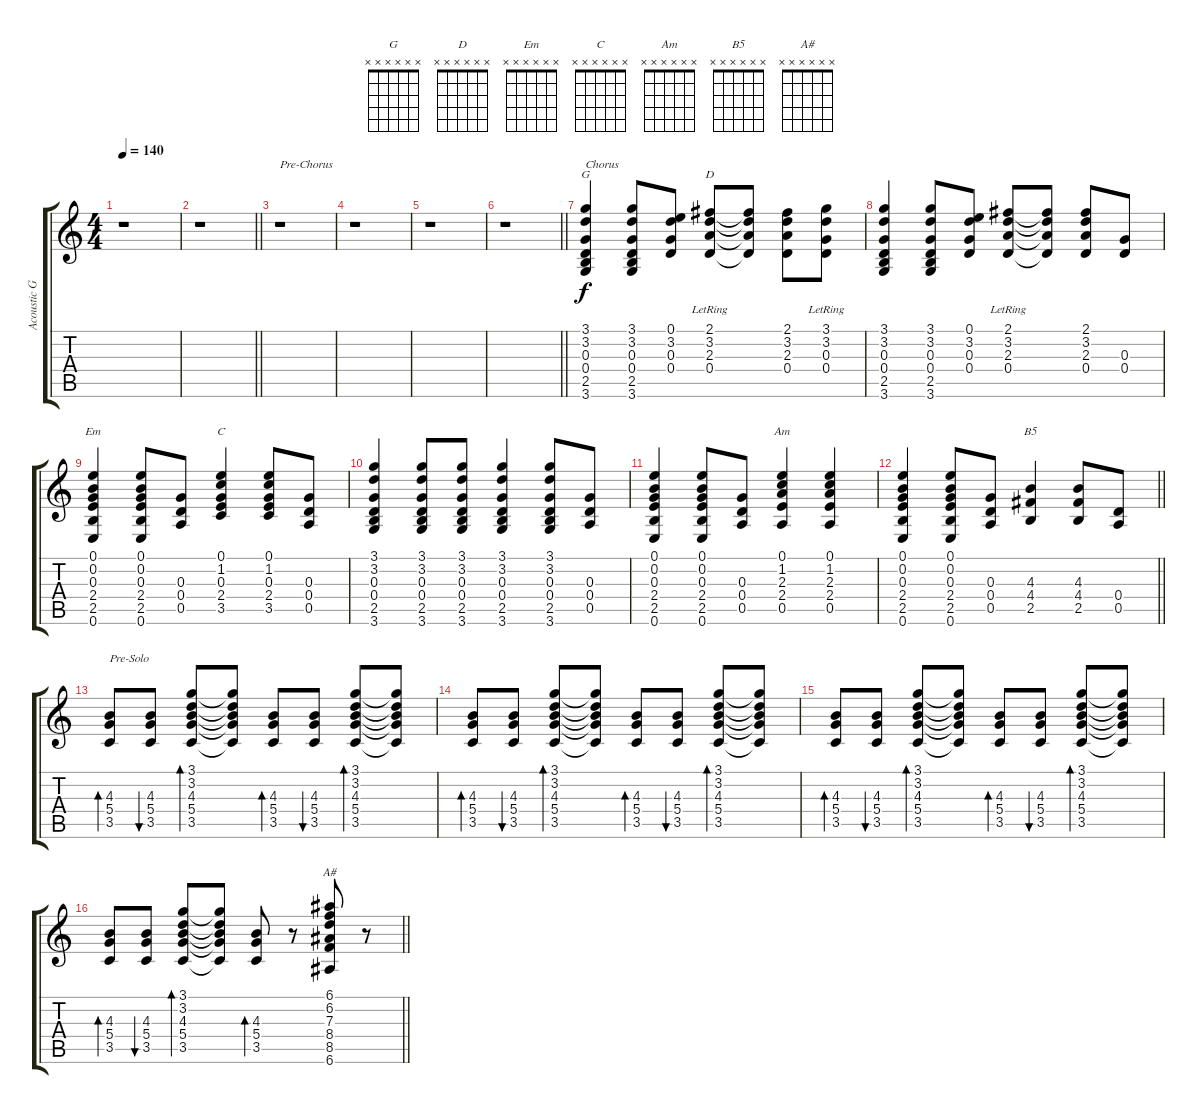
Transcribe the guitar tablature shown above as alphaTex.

\track ("Acoustic Guitar" "Acoustic G") {instrument acousticguitarnylon}
\staff {score tabs}
\tuning (E4 B3 G3 D3 A2 E2) {hide}
\chord ("G" x x x x x x)
\chord ("D" x x x x x x)
\chord ("Em" x x x x x x)
\chord ("C" x x x x x x)
\chord ("Am" x x x x x x)
\chord ("B5" x x x x x x)
\chord ("A#" x x x x x x)
\ts (4 4)
\tempo 140
\clef g2
\ks c
r.1{dy f} |
\barLineRight lightlight
r.1 |
r.1{txt "Pre-Chorus"} |
r.1 |
r.1 |
\barLineRight lightlight
r.1 |
(3.1 3.2 0.3 0.4 2.5 3.6).4{ch "G" txt "Chorus"} (3.1 3.2 0.3 0.4 2.5 3.6).8 (0.1 3.2 0.3 0.4).8 (2.1{lr} 3.2{lr} 2.3 0.4).8{ch "D"} (2.1{t} 3.2{t} 2.3{t} 0.4{t}).8 (2.1 3.2 2.3 0.4).8 (3.1{lr} 3.2{lr} 0.3 0.4).8 |
(3.1 3.2 0.3 0.4 2.5 3.6).4 (3.1 3.2 0.3 0.4 2.5 3.6).8 (0.1 3.2 0.3 0.4).8 (2.1{lr} 3.2{lr} 2.3 0.4).8 (2.1{t} 3.2{t} 2.3{t} 0.4{t}).8 (2.1 3.2 2.3 0.4).8 (0.3 0.4).8 |
(0.1 0.2 0.3 2.4 2.5 0.6).4{ch "Em"} (0.1 0.2 0.3 2.4 2.5 0.6).8 (0.3 0.4 0.5).8 (0.1 1.2 0.3 2.4 3.5).4{ch "C"} (0.1 1.2 0.3 2.4 3.5).8 (0.3 0.4 0.5).8 |
(3.1 3.2 0.3 0.4 2.5 3.6).4 (3.1 3.2 0.3 0.4 2.5 3.6).8 (3.1 3.2 0.3 0.4 2.5 3.6).8 (3.1 3.2 0.3 0.4 2.5 3.6).4 (3.1 3.2 0.3 0.4 2.5 3.6).8 (0.3 0.4 0.5).8 |
(0.1 0.2 0.3 2.4 2.5 0.6).4 (0.1 0.2 0.3 2.4 2.5 0.6).8 (0.3 0.4 0.5).8 (0.1 1.2 2.3 2.4 0.5).4{ch "Am"} (0.1 1.2 2.3 2.4 0.5).4 |
\barLineRight lightlight
(0.1 0.2 0.3 2.4 2.5 0.6).4 (0.1 0.2 0.3 2.4 2.5 0.6).8 (0.3 0.4 0.5).8 (4.3 4.4 2.5).4{ch "B5"} (4.3 4.4 2.5).8 (0.4 0.5).8 |
(4.3 5.4 3.5).8{bd 60 txt "Pre-Solo"} (4.3 5.4 3.5).8{bu 60} (3.1 3.2 4.3 5.4 3.5).8{bd 60} (3.1{t} 3.2{t} 4.3{t} 5.4{t} 3.5{t}).8 (4.3 5.4 3.5).8{bd 60} (4.3 5.4 3.5).8{bu 120} (3.1 3.2 4.3 5.4 3.5).8{bd 120} (3.1{t} 3.2{t} 4.3{t} 5.4{t} 3.5{t}).8 |
(4.3 5.4 3.5).8{bd 60} (4.3 5.4 3.5).8{bu 60} (3.1 3.2 4.3 5.4 3.5).8{bd 60} (3.1{t} 3.2{t} 4.3{t} 5.4{t} 3.5{t}).8 (4.3 5.4 3.5).8{bd 60} (4.3 5.4 3.5).8{bu 120} (3.1 3.2 4.3 5.4 3.5).8{bd 120} (3.1{t} 3.2{t} 4.3{t} 5.4{t} 3.5{t}).8 |
(4.3 5.4 3.5).8{bd 60} (4.3 5.4 3.5).8{bu 60} (3.1 3.2 4.3 5.4 3.5).8{bd 60} (3.1{t} 3.2{t} 4.3{t} 5.4{t} 3.5{t}).8 (4.3 5.4 3.5).8{bd 60} (4.3 5.4 3.5).8{bu 120} (3.1 3.2 4.3 5.4 3.5).8{bd 120} (3.1{t} 3.2{t} 4.3{t} 5.4{t} 3.5{t}).8 |
\barLineRight lightlight
(4.3 5.4 3.5).8{bd 60} (4.3 5.4 3.5).8{bu 60} (3.1 3.2 4.3 5.4 3.5).8{bd 60} (3.1{t} 3.2{t} 4.3{t} 5.4{t} 3.5{t}).8 (4.3 5.4 3.5).8{bd 60} r.8 (6.1 6.2 7.3 8.4 8.5 6.6).8{ch "A#"} r.8
